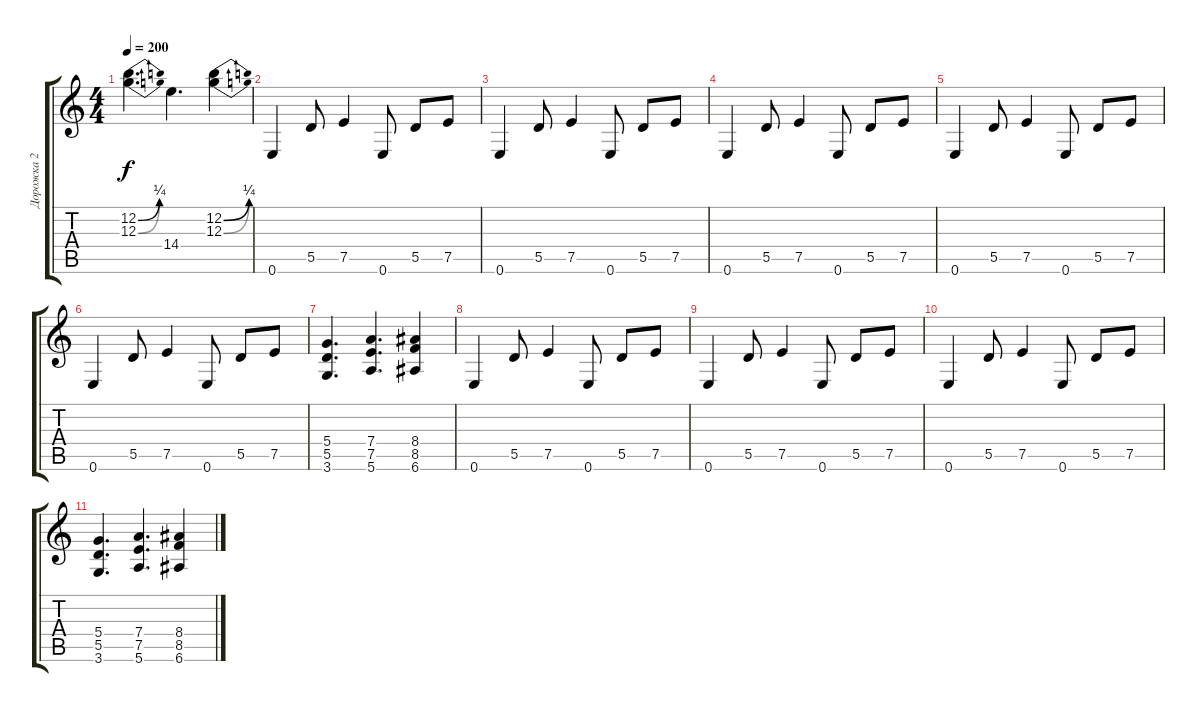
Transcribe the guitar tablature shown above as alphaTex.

\track ("Дорожка 2" "Дорожка 2") {instrument distortionguitar}
\staff {score tabs}
\tuning (E4 B3 G3 D3 A2 E2) {hide}
\ts (4 4)
\tempo 200
\clef g2
\ks c
(12.2{be (bend 0 0 60 1)} 12.3{be (bend 0 0 60 1)}).4{d dy f} 14.4.4{d} (12.2{be (bend 0 0 60 1)} 12.3{be (bend 0 0 60 1)}).4 |
0.6.4 5.5.8 7.5.4 0.6.8 5.5.8 7.5.8 |
0.6.4 5.5.8 7.5.4 0.6.8 5.5.8 7.5.8 |
0.6.4 5.5.8 7.5.4 0.6.8 5.5.8 7.5.8 |
0.6.4 5.5.8 7.5.4 0.6.8 5.5.8 7.5.8 |
0.6.4 5.5.8 7.5.4 0.6.8 5.5.8 7.5.8 |
(5.4 5.5 3.6).4{d} (7.4 7.5 5.6).4{d} (8.4 8.5 6.6).4 |
0.6.4 5.5.8 7.5.4 0.6.8 5.5.8 7.5.8 |
0.6.4 5.5.8 7.5.4 0.6.8 5.5.8 7.5.8 |
0.6.4 5.5.8 7.5.4 0.6.8 5.5.8 7.5.8 |
(5.4 5.5 3.6).4{d} (7.4 7.5 5.6).4{d} (8.4 8.5 6.6).4
